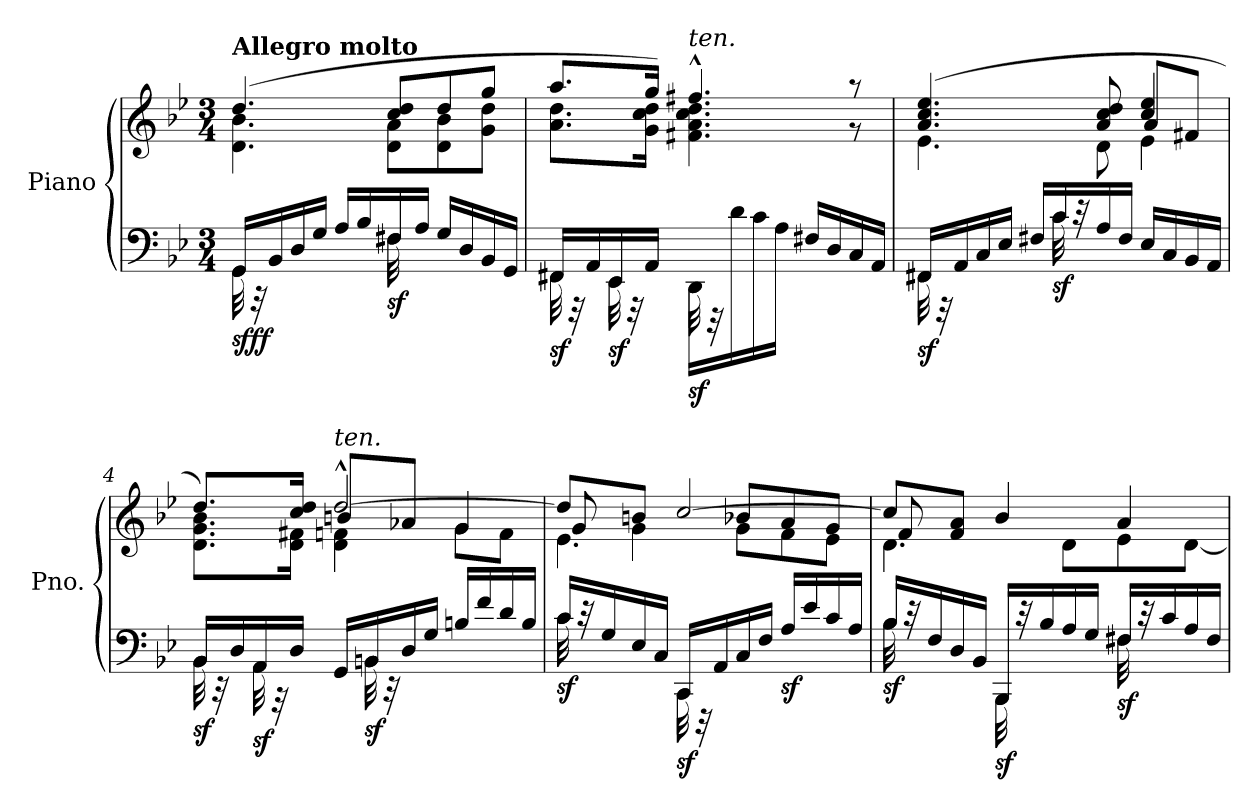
**kern	**kern	**dynam
*part1	*part1	*part1
*staff2	*staff1	*staff1/2
*I"Piano	*	*
*I'Pno.	*	*
*clefF4	*clefG2	*
*k[b-e-]	*k[b-e-]	*
*M3/4	*M3/4	*
=1	=1	=1
*^	*^	*
!	!	!LO:TX:a:B:t=Allegro molto	!	!
!	!	!	!	!LO:DY:b=2
!	!	!	!	!LO:DY:n=1:b
16GG/LL	32GG\	(>4.dd/	4.d\ 4.b-\	sf ff
.	32r	.	.	.
16BB-/	16ryy	.	.	.
16D/	8ryy	.	.	.
16G/JJ	.	.	.	.
16A/LL	8ryy	.	.	.
16B-/	.	.	.	.
!	!	!	!	!LO:DY:n=2:b=2
16F#X/	32F#\	8cc/ 8dd/L	8d\ 8a\L	sf
.	32ryy	.	.	.
16A/JJ	16ryy	.	.	.
16G/LL	4ryy	8dd/	8d\ 8b-\	.
16D/	.	.	.	.
16BB-/	.	8gg/J	8g\ 8dd\J	.
16GG/JJ	.	.	.	.
=2	=2	=2	=2	=2
!	!	!	!	!LO:DY:b=2
16FF#X/LL	32FF#\	8.aa/L	8.a\ 8.dd\L	sf
.	32r	.	.	.
16AA/	16ryy	.	.	.
!	!	!	!	!LO:DY:b=2
16EE-/	32EE-\	.	.	sf
.	32r	.	.	.
16AA/JJ	16ryy	16gg/Jk)	16g\ 16cc\ 16dd\Jk	.
!	!	!LO:TX:a:i:t=ten.	!	!
!	!	!	!	!LO:DY:b=2
16DD/LL	32DD\	4.ff#X^^/	4.f#X\ 4.a\ 4.cc\ 4.dd\	sf
.	32r	.	.	.
16d\	16ryy	.	.	.
16c\	8ryy	.	.	.
16A\JJ	.	.	.	.
16F#X/LL	4ryy	.	.	.
16D/	.	.	.	.
16C/	.	8r	8r	.
16AA/JJ	.	.	.	.
=3	=3	=3	=3	=3
*	*	*	*^	*
!	!	!	!	!	!LO:DY:b=2
16FF#X/LL	32FF#\	(>4.a/ 4.cc/ 4.ee-/	4.e-\	2ryy	sf
.	32r	.	.	.	.
16AA/	16ryy	.	.	.	.
16C/	8ryy	.	.	.	.
16E-/JJ	.	.	.	.	.
16F#X/LL	16ryy	.	.	.	.
!	!	!	!	!	!LO:DY:b=2
16c/	32c\	.	.	.	sf
.	32rc	.	.	.	.
16A/	8ryy	8a/ 8cc/ 8dd/	8d\	.	.
16F#/JJ	.	.	.	.	.
16E-/LL	4ryy	4cc/ 4ee-/	4e-\	8a/L	.
16C/	.	.	.	.	.
16BB-/	.	.	.	8f#X/J	.
16AA/JJ	.	.	.	.	.
!!LO:LB:g=z	!!	!!
=4	=4	=4	=4	=4	=4
!	!	!	!	!	!LO:DY:b=2
16BB-/LL	32BB-\	8.dd/L)	8.d\ 8.g\ 8.b-\L	4ryy	sf
.	32r	.	.	.	.
16D/	16ryy	.	.	.	.
!	!	!	!	!	!LO:DY:b=2
16AA/	32AA\	.	.	.	sf
.	32r	.	.	.	.
16D/JJ	16ryy	16cc/ 16dd/Jk	16d\ 16f#X\Jk	.	.
!	!	!LO:TX:a:i:t=ten.	!	!	!
16GG/LL	16ryy	[2dd^^/	4d\ 4fn\	8bn/L	.
!	!	!	!	!	!LO:DY:b=2
16BBn/	32BB\	.	.	.	sf
.	32r	.	.	.	.
16D/	8ryy	.	.	8a-X/J	.
16G/JJ	.	.	.	.	.
16Bn/LL	4ryy	.	8g\L	4g/	.
16f/	.	.	.	.	.
16d/	.	.	8f\J	.	.
16B/JJ	.	.	.	.	.
=5	=5	=5	=5	=5	=5
!	!	!	!	!	!LO:DY:b=2
16c/LL	32c\	8dd/L]	4.e-\	8g/	sf
.	32rc	.	.	.	.
16G/	16ryy	.	.	.	.
16E-/	8ryy	8bn/J	.	4g\	.
16C/JJ	.	.	.	.	.
!	!	!	!	!	!LO:DY:b=2
16CC/LL	32CC\	[2cc/	.	.	sf
.	32r	.	.	.	.
16AA/	16ryy	.	.	.	.
16C/	8ryy	.	8g\L	8b-X/L	.
16F/JJ	.	.	.	.	.
!	!	!	!	!	!LO:DY:b=2
16A/LL	4ryy	.	8f\	8a/	sf
16e-/	.	.	.	.	.
16c/	.	.	8e-\J	8g/J	.
16A/JJ	.	.	.	.	.
=6	=6	=6	=6	=6	=6
!	!	!	!	!	!LO:DY:b=2
16B-/LL	32B-\	8cc/L]	4.d\	8f/	sf
.	32rc	.	.	.	.
16F/	16ryy	.	.	.	.
16D/	8ryy	8f/ 8a/J	.	8ryy	.
16BB-/JJ	.	.	.	.	.
!	!	!	!	!	!LO:DY:b=2
16BBB-/LL	32BBB-\	4b-/	.	2ryy	sf
.	32rc	.	.	.	.
16B-/	16ryy	.	.	.	.
16A/	8ryy	.	8d\L	.	.
16G/JJ	.	.	.	.	.
!	!	!	!	!	!LO:DY:b=2
16F#X/LL	32F#\	4a/	8e-\	.	sf
.	32rc	.	.	.	.
16c/	16ryy	.	.	.	.
16A/	8ryy	.	[8d\J	.	.
16F#/JJ	.	.	.	.	.
*v	*v	*	*	*	*
*	*v	*v	*v	*
=	=	=
*-	*-	*-
